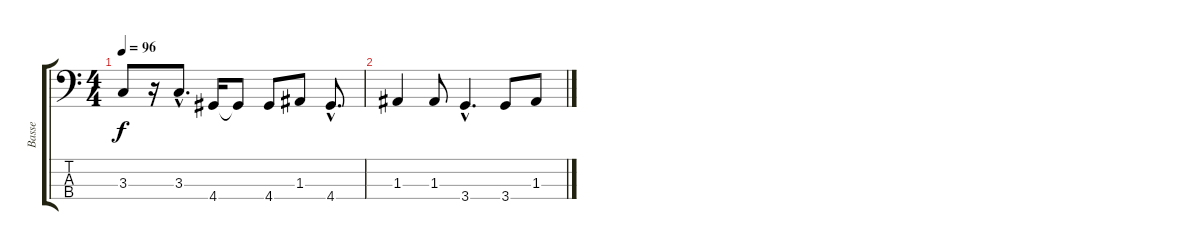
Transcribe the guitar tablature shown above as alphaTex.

\track ("Basse" "Basse") {instrument fretlessbass}
\staff {score tabs}
\tuning (G2 D2 A1 E1) {hide}
\ts (4 4)
\tempo 96
\clef f4
\ks c
3.3.8{dy f} r.16 3.3{hac}.8{d} 4.4.16 4.4{t}.8 4.4.8 1.3.8 4.4{hac}.8{d} |
1.3.4 1.3.8 3.4{hac}.4{d} 3.4.8 1.3.8
